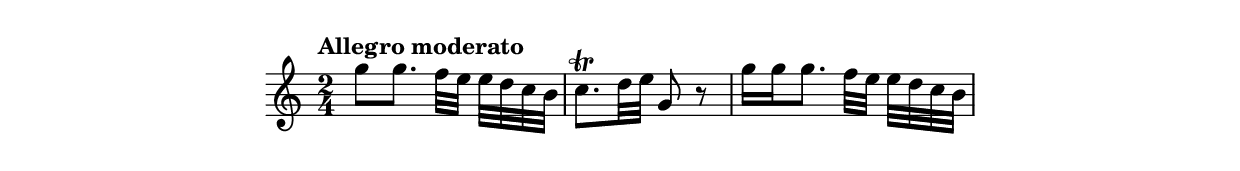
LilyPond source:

\version "2.15.32"
\include "indice.ily"
\new Staff \relative f {
  \time 2/4
  \key c \major
  \clef treble
  \tempo "Allegro moderato"
  g''8 g8. f32[ e] e d c b
  c8. \trill d32 e g,8 r
  g'16 g g8. f32[ e] e d c b
  
}